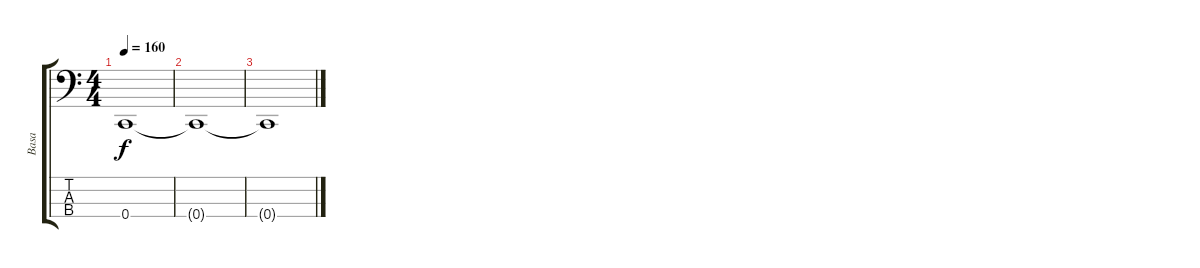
\track ("Basa" "Basa") {instrument electricbassfinger}
\staff {score tabs}
\tuning (F2 C2 G1 C1) {hide}
\ts (4 4)
\tempo 160
\clef f4
\ks c
0.4.1{dy f} |
0.4{t}.1 |
0.4{t}.1{volume 0}
